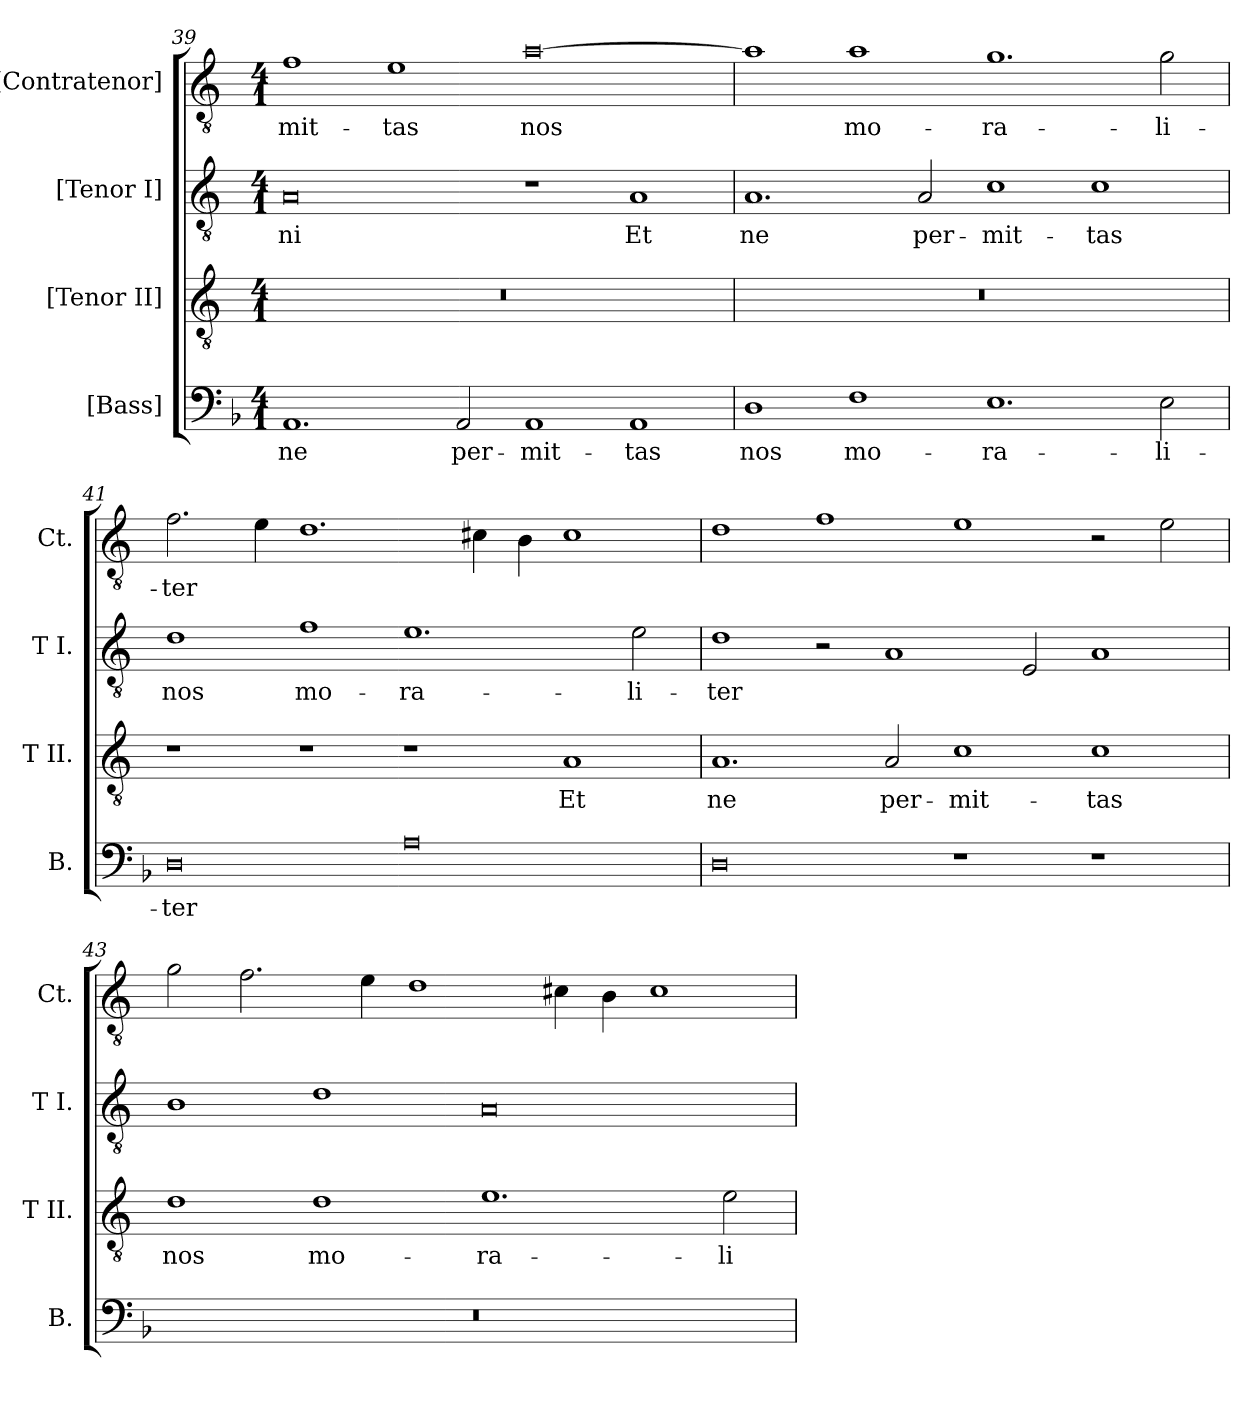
**kern	**text	**kern	**text	**kern	**text	**kern	**text
*part4	*part4	*part3	*part3	*part2	*part2	*part1	*part1
*staff4	*staff4	*staff3	*staff3	*staff2	*staff2	*staff1	*staff1
*I"[Bass]	*	*I"[Tenor II]	*	*I"[Tenor I]	*	*I"[Contratenor]	*
*I'B.	*	*I'T II.	*	*I'T I.	*	*I'Ct.	*
*clefF4	*	*clefGv2	*	*clefGv2	*	*clefGv2	*
*	*	*ITrd7c12	*	*ITrd7c12	*	*ITrd7c12	*
*k[b-]	*	*k[]	*	*k[]	*	*k[]	*
*F:	*	*C:	*	*C:	*	*C:	*
*M4/1	*	*M4/1	*	*M4/1	*	*M4/1	*
=39	=39	=39	=39	=39	=39	=39	=39
!	!LO:LY:b:color=#000000	!LO:N:vis=1	!	!	!	!	!
!	!	!	!	!	!LO:LY:b:color=#000000	!	!
!	!	!	!	!	!	!	!LO:LY:b:color=#000000
1.AAi	ne	00r	.	0AAi	-ni	1Fi	-mit-
!	!	!	!	!	!	!	!LO:LY:b:color=#000000
.	.	.	.	.	.	1Ei	-tas
!	!LO:LY:b:color=#000000	!	!	!	!	!	!
2AAi/	per-	.	.	.	.	.	.
!	!LO:LY:b:color=#000000	!	!	!	!	!	!
!	!	!	!	!	!	!	!LO:LY:b:color=#000000
1AAi	-mit-	.	.	1r	.	[>0Ai	nos
!	!LO:LY:b:color=#000000	!	!	!	!	!	!
!	!	!	!	!	!LO:LY:b:color=#000000	!	!
1AAi	-tas	.	.	1AAi	Et	.	.
!!LO:LB:g=z
=40	=40	=40	=40	=40	=40	=40	=40
!	!LO:LY:b:color=#000000	!LO:N:vis=1	!	!	!	!	!
!	!	!	!	!	!LO:LY:b:color=#000000	!	!
1Di	nos	00r	.	1.AAi	ne	1Ai]	.
!	!LO:LY:b:color=#000000	!	!	!	!	!	!
!	!	!	!	!	!	!	!LO:LY:b:color=#000000
1Fi	mo-	.	.	.	.	1Ai	mo-
!	!	!	!	!	!LO:LY:b:color=#000000	!	!
.	.	.	.	2AAi/	per-	.	.
!	!LO:LY:b:color=#000000	!	!	!	!	!	!
!	!	!	!	!	!LO:LY:b:color=#000000	!	!
!	!	!	!	!	!	!	!LO:LY:b:color=#000000
1.Ei	-ra-	.	.	1Ci	-mit-	1.Gi	-ra-
!	!	!	!	!	!LO:LY:b:color=#000000	!	!
.	.	.	.	1Ci	-tas	.	.
!	!LO:LY:b:color=#000000	!	!	!	!	!	!
!	!	!	!	!	!	!	!LO:LY:b:color=#000000
2Ei\	-li-	.	.	.	.	2Gi\	-li-
=41	=41	=41	=41	=41	=41	=41	=41
!	!LO:LY:b:color=#000000	!	!	!	!	!	!
!	!	!	!	!	!LO:LY:b:color=#000000	!	!
!	!	!	!	!	!	!	!LO:LY:b:color=#000000
0Di	-ter	1r	.	1Di	nos	2.Fi\	-ter
.	.	.	.	.	.	4Ei\	.
!	!	!	!	!	!LO:LY:b:color=#000000	!	!
.	.	1r	.	1Fi	mo-	1.Di	.
!	!	!	!	!	!LO:LY:b:color=#000000	!	!
0Ai	.	1r	.	1.Ei	-ra-	.	.
.	.	.	.	.	.	4C#Xi\	.
.	.	.	.	.	.	4BBi\	.
!	!	!	!LO:LY:b:color=#000000	!	!	!	!
.	.	1AAi	Et	.	.	1C#i	.
!	!	!	!	!	!LO:LY:b:color=#000000	!	!
.	.	.	.	2Ei\	-li-	.	.
=42	=42	=42	=42	=42	=42	=42	=42
!	!	!	!LO:LY:b:color=#000000	!	!	!	!
!	!	!	!	!	!LO:LY:b:color=#000000	!	!
0Di	.	1.AAi	ne	1Di	-ter	1Di	.
.	.	.	.	2r	.	1Fi	.
!	!	!	!LO:LY:b:color=#000000	!	!	!	!
.	.	2AAi/	per-	1AAi	.	.	.
!	!	!	!LO:LY:b:color=#000000	!	!	!	!
1r	.	1Ci	-mit-	.	.	1Ei	.
.	.	.	.	2EEi/	.	.	.
!	!	!	!LO:LY:b:color=#000000	!	!	!	!
1r	.	1Ci	-tas	1AAi	.	2r	.
.	.	.	.	.	.	2Ei\	.
!!LO:LB:g=z
=43	=43	=43	=43	=43	=43	=43	=43
!LO:N:vis=1	!	!	!	!	!	!	!
!	!	!	!LO:LY:b:color=#000000	!	!	!	!
00r	.	1Di	nos	1BBi	.	2Gi\	.
.	.	.	.	.	.	2.Fi\	.
!	!	!	!LO:LY:b:color=#000000	!	!	!	!
.	.	1Di	mo-	1Di	.	.	.
.	.	.	.	.	.	4Ei\	.
.	.	.	.	.	.	1Di	.
!	!	!	!LO:LY:b:color=#000000	!	!	!	!
.	.	1.Ei	-ra-	0AAi	.	.	.
.	.	.	.	.	.	4C#Xi\	.
.	.	.	.	.	.	4BBi\	.
.	.	.	.	.	.	1C#i	.
!	!	!	!LO:LY:b:color=#000000	!	!	!	!
.	.	2Ei\	-li-	.	.	.	.
=	=	=	=	=	=	=	=
*-	*-	*-	*-	*-	*-	*-	*-
